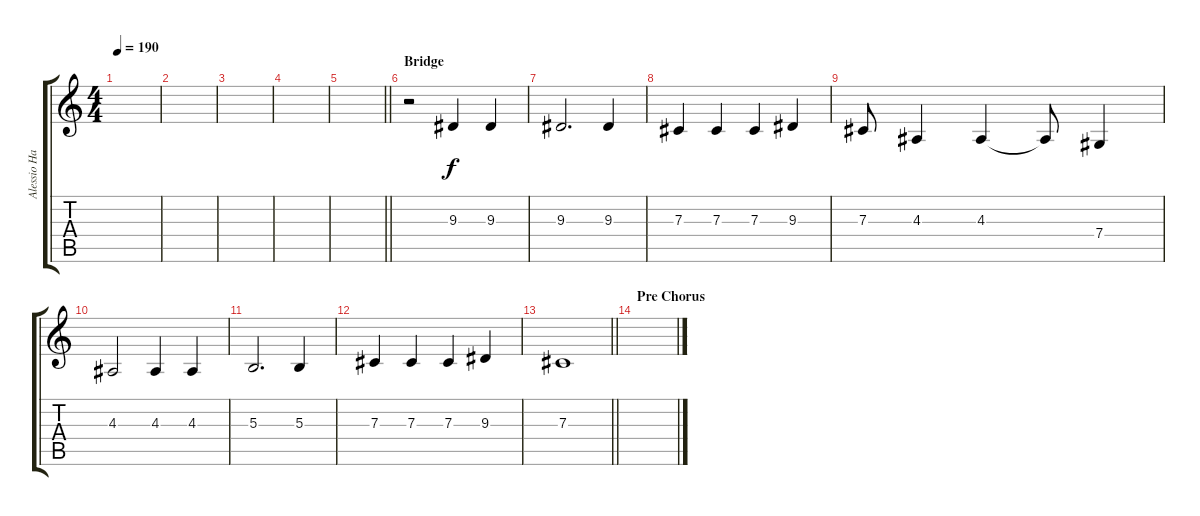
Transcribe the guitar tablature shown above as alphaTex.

\track ("Alessio Harmonies" "Alessio Ha") {instrument lead1square}
\staff {score tabs}
\tuning (Eb4 Bb3 Gb3 Db3 Ab2 Eb2) {hide}
\ts (4 4)
\tempo 190
\clef g2
\ks c
|
|
|
|
\barLineRight lightlight
|
\section ("" "Bridge")
r.2 9.3.4 9.3.4 |
9.3.2{d} 9.3.4 |
7.3.4 7.3.4 7.3.4 9.3.4 |
7.3.8 4.3.4 4.3.4 4.3{t}.8 7.4.4 |
4.3.2 4.3.4 4.3.4 |
5.3.2{d} 5.3.4 |
7.3.4 7.3.4 7.3.4 9.3.4 |
\barLineRight lightlight
7.3.1 |
\section ("" "Pre Chorus")
